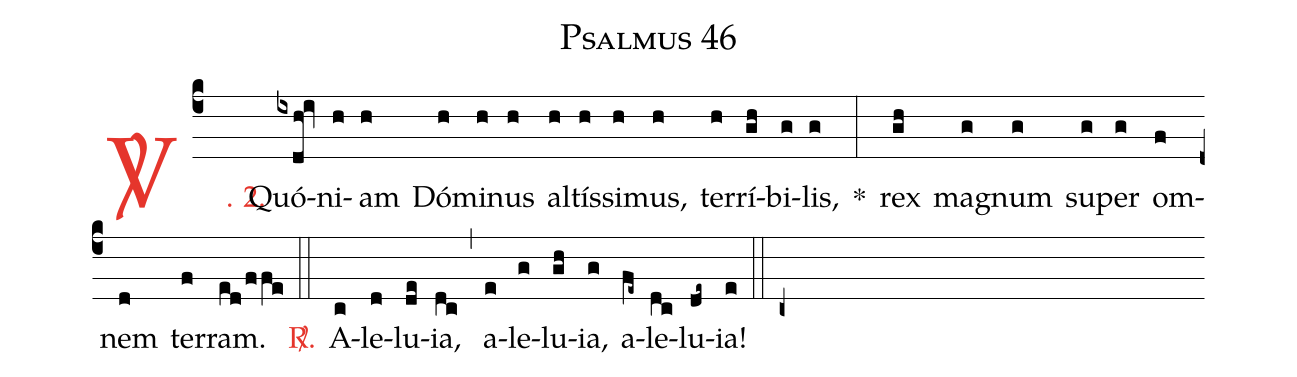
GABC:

name: Psalmus 46;
%%
(c4)

<c><sp>V/</sp>. 2.</c>() Quó(ixdh!iv)ni(h)am(h) Dó(h)mi(h)nus(h) al(h)tís(h)si(h)mus,(h) ter(h)rí(gh)bi(g)lis,(g) *(:) rex(gh) ma(g)gnum(g) su(g)per(g) om(f)nem(d) ter(f)ram.(ed/ffe)

(::)

<nlba><c><sp>R/</sp>.</c>() A</nlba>(c)le(d)lu(de)ia,(dc) (,) a(e)le(g)lu(gh)ia,(g) a(fe~)le(dc)lu(de~)ia!(e)

(::)

(c+)
